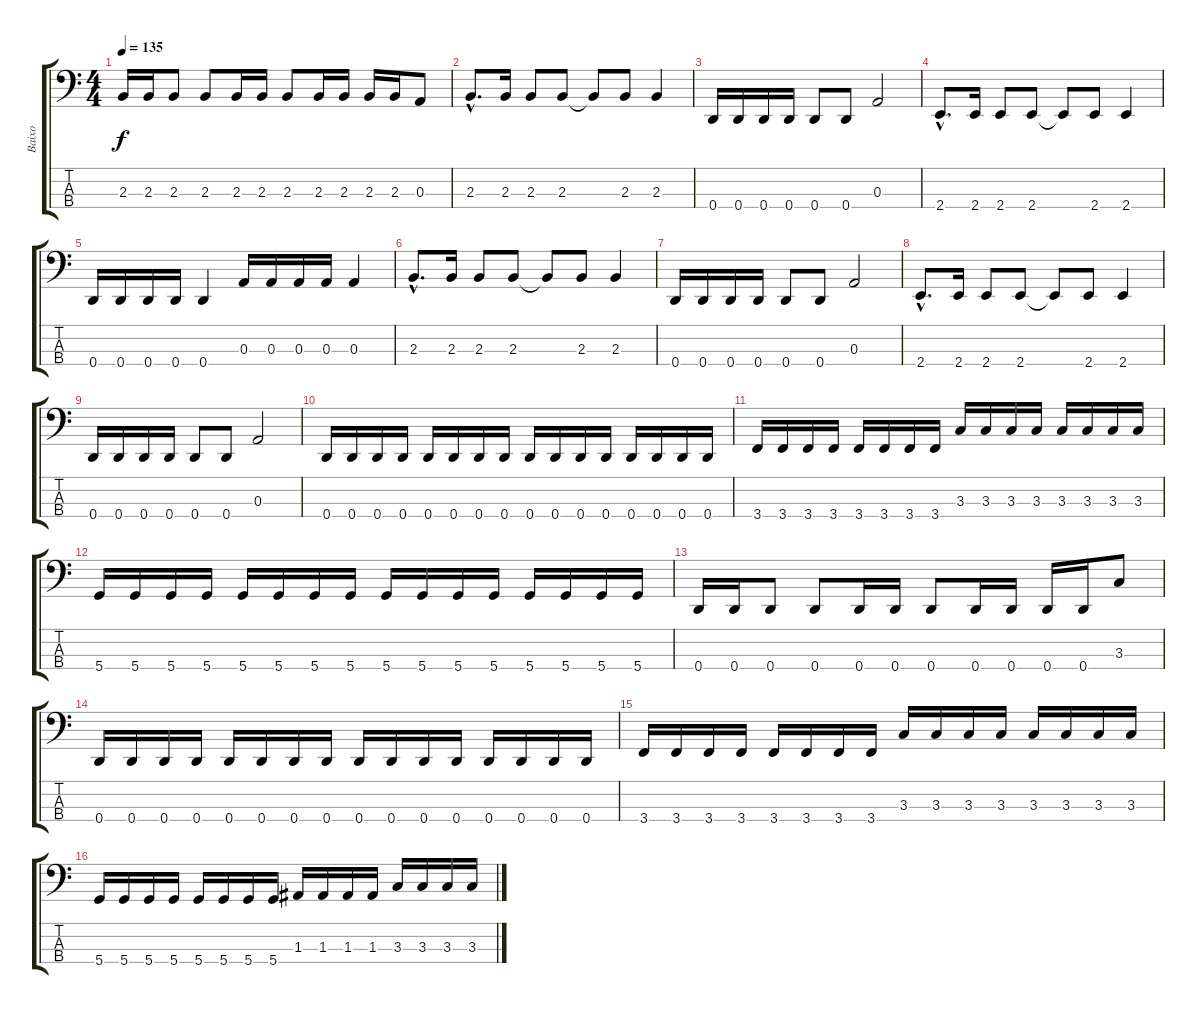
\track ("Baixo" "Baixo") {instrument electricbasspick}
\staff {score tabs}
\tuning (G2 D2 A1 D1) {hide}
\ts (4 4)
\tempo 135
\clef f4
\ks c
2.3.16{dy f} 2.3.16 2.3.8 2.3.8 2.3.16 2.3.16 2.3.8 2.3.16 2.3.16 2.3.16 2.3.16 0.3.8 |
2.3{hac}.8{d} 2.3.16 2.3.8 2.3.8 2.3{t}.8 2.3.8 2.3.4 |
0.4.16 0.4.16 0.4.16 0.4.16 0.4.8 0.4.8 0.3.2 |
2.4{hac}.8{d} 2.4.16 2.4.8 2.4.8 2.4{t}.8 2.4.8 2.4.4 |
0.4.16 0.4.16 0.4.16 0.4.16 0.4.4 0.3.16 0.3.16 0.3.16 0.3.16 0.3.4 |
2.3{hac}.8{d} 2.3.16 2.3.8 2.3.8 2.3{t}.8 2.3.8 2.3.4 |
0.4.16 0.4.16 0.4.16 0.4.16 0.4.8 0.4.8 0.3.2 |
2.4{hac}.8{d} 2.4.16 2.4.8 2.4.8 2.4{t}.8 2.4.8 2.4.4 |
0.4.16 0.4.16 0.4.16 0.4.16 0.4.8 0.4.8 0.3.2 |
0.4.16 0.4.16 0.4.16 0.4.16 0.4.16 0.4.16 0.4.16 0.4.16 0.4.16 0.4.16 0.4.16 0.4.16 0.4.16 0.4.16 0.4.16 0.4.16 |
3.4.16 3.4.16 3.4.16 3.4.16 3.4.16 3.4.16 3.4.16 3.4.16 3.3.16 3.3.16 3.3.16 3.3.16 3.3.16 3.3.16 3.3.16 3.3.16 |
5.4.16 5.4.16 5.4.16 5.4.16 5.4.16 5.4.16 5.4.16 5.4.16 5.4.16 5.4.16 5.4.16 5.4.16 5.4.16 5.4.16 5.4.16 5.4.16 |
0.4.16 0.4.16 0.4.8 0.4.8 0.4.16 0.4.16 0.4.8 0.4.16 0.4.16 0.4.16 0.4.16 3.3.8 |
0.4.16 0.4.16 0.4.16 0.4.16 0.4.16 0.4.16 0.4.16 0.4.16 0.4.16 0.4.16 0.4.16 0.4.16 0.4.16 0.4.16 0.4.16 0.4.16 |
3.4.16 3.4.16 3.4.16 3.4.16 3.4.16 3.4.16 3.4.16 3.4.16 3.3.16 3.3.16 3.3.16 3.3.16 3.3.16 3.3.16 3.3.16 3.3.16 |
5.4.16 5.4.16 5.4.16 5.4.16 5.4.16 5.4.16 5.4.16 5.4.16 1.3.16 1.3.16 1.3.16 1.3.16 3.3.16 3.3.16 3.3.16 3.3.16
